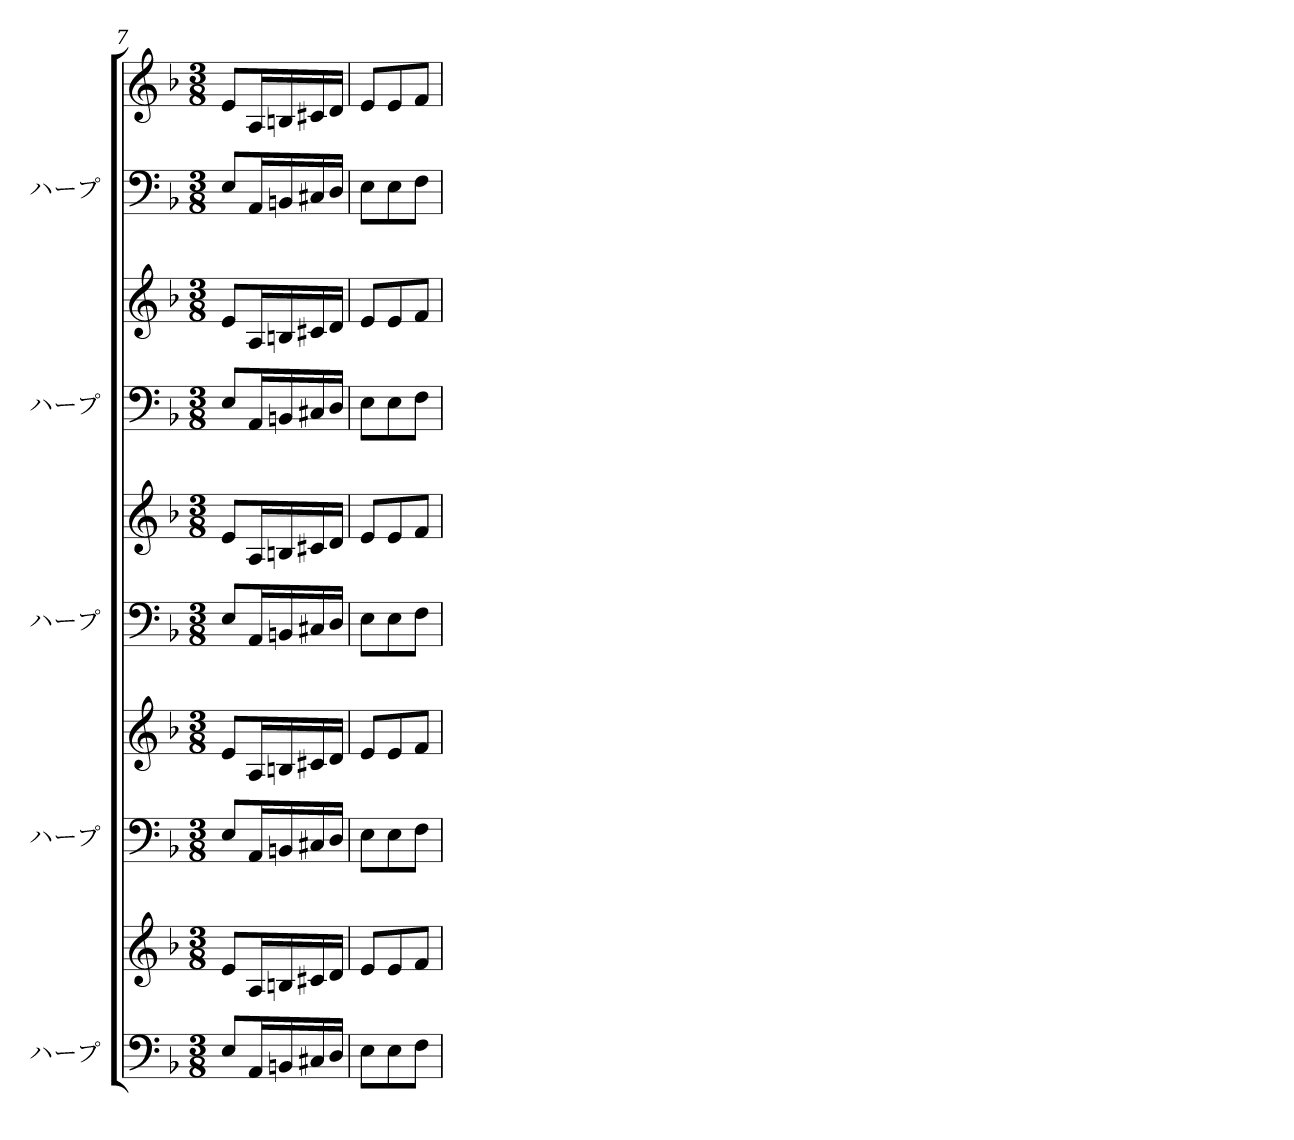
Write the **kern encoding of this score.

**kern	**kern	**kern	**kern	**kern	**kern	**kern	**kern	**kern	**kern
*part5	*part5	*part4	*part4	*part3	*part3	*part2	*part2	*part1	*part1
*staff10	*staff9	*staff8	*staff7	*staff6	*staff5	*staff4	*staff3	*staff2	*staff1
*I"ハープ	*	*I"ハープ	*	*I"ハープ	*	*I"ハープ	*	*I"ハープ	*
*clefF4	*clefG2	*clefF4	*clefG2	*clefF4	*clefG2	*clefF4	*clefG2	*clefF4	*clefG2
*k[b-]	*k[b-]	*k[b-]	*k[b-]	*k[b-]	*k[b-]	*k[b-]	*k[b-]	*k[b-]	*k[b-]
*M3/8	*M3/8	*M3/8	*M3/8	*M3/8	*M3/8	*M3/8	*M3/8	*M3/8	*M3/8
=7	=7	=7	=7	=7	=7	=7	=7	=7	=7
8E/L	8e/L	8E/L	8e/L	8E/L	8e/L	8E/L	8e/L	8E/L	8e/L
16AA/L	16A/L	16AA/L	16A/L	16AA/L	16A/L	16AA/L	16A/L	16AA/L	16A/L
16BBn/	16Bn/	16BBn/	16Bn/	16BBn/	16Bn/	16BBn/	16Bn/	16BBn/	16Bn/
16C#X/	16c#X/	16C#X/	16c#X/	16C#X/	16c#X/	16C#X/	16c#X/	16C#X/	16c#X/
16D/JJ	16d/JJ	16D/JJ	16d/JJ	16D/JJ	16d/JJ	16D/JJ	16d/JJ	16D/JJ	16d/JJ
=8	=8	=8	=8	=8	=8	=8	=8	=8	=8
8E\L	8e/L	8E\L	8e/L	8E\L	8e/L	8E\L	8e/L	8E\L	8e/L
8E\	8e/	8E\	8e/	8E\	8e/	8E\	8e/	8E\	8e/
8F\J	8f/J	8F\J	8f/J	8F\J	8f/J	8F\J	8f/J	8F\J	8f/J
=	=	=	=	=	=	=	=	=	=
*-	*-	*-	*-	*-	*-	*-	*-	*-	*-
